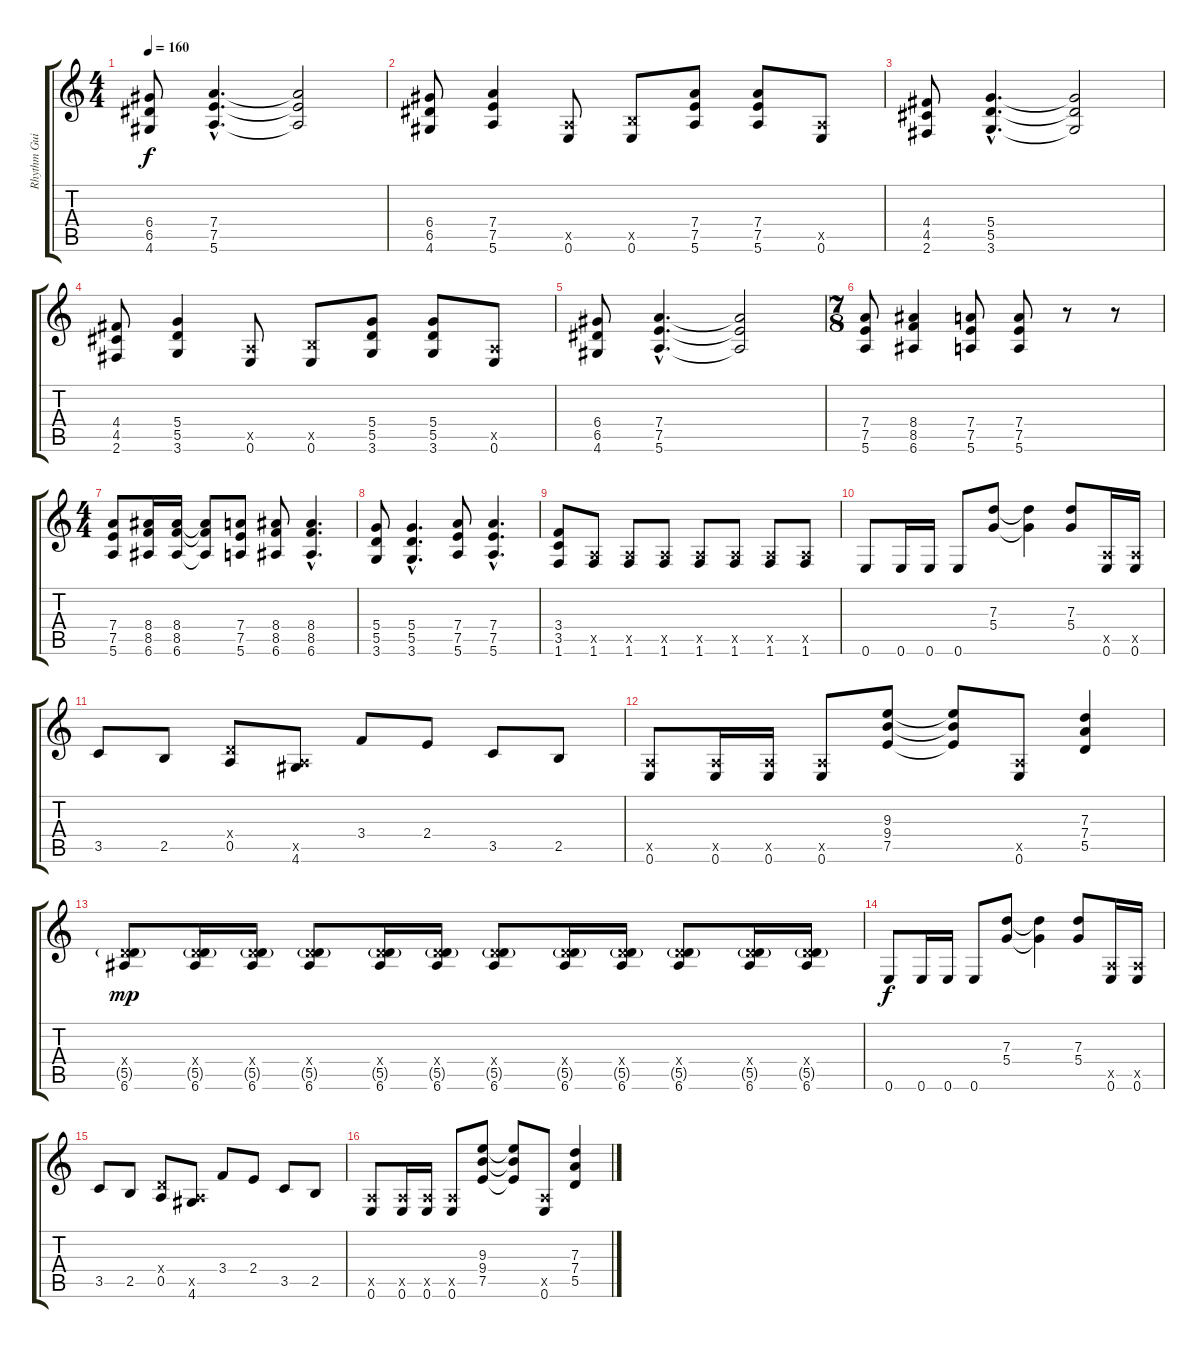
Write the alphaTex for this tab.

\track ("Rhythm Guitar 1" "Rhythm Gui") {instrument distortionguitar}
\staff {score tabs}
\tuning (E4 B3 G3 D3 A2 E2) {hide}
\ts (4 4)
\tempo 160
\clef g2
\ks c
(6.4 6.5 4.6).8{dy f} (7.4{hac} 7.5{hac} 5.6{hac}).4{d} (7.4{t} 7.5{t} 5.6{t}).2 |
(6.4 6.5 4.6).8 (7.4 7.5 5.6).4 (0.5{x} 0.6).8 (2.5{x} 0.6).8 (7.4 7.5 5.6).8 (7.4 7.5 5.6).8 (0.5{x} 0.6).8 |
(4.4 4.5 2.6).8 (5.4{hac} 5.5{hac} 3.6{hac}).4{d} (5.4{t} 5.5{t} 3.6{t}).2 |
(4.4 4.5 2.6).8 (5.4 5.5 3.6).4 (0.5{x} 0.6).8 (2.5{x} 0.6).8 (5.4 5.5 3.6).8 (5.4 5.5 3.6).8 (0.5{x} 0.6).8 |
(6.4 6.5 4.6).8 (7.4{hac} 7.5{hac} 5.6{hac}).4{d} (7.4{t} 7.5{t} 5.6{t}).2 |
\ts (7 8)
(7.4 7.5 5.6).8 (8.4 8.5 6.6).4 (7.4 7.5 5.6).8 (7.4 7.5 5.6).8 r.8 r.8 |
\ts (4 4)
(7.4 7.5 5.6).8 (8.4 8.5 6.6).16 (8.4 8.5 6.6).16 (8.4{t} 8.5{t} 6.6{t}).8 (7.4 7.5 5.6).8 (8.4 8.5 6.6).8 (8.4{hac} 8.5{hac} 6.6{hac}).4{d} |
(5.4 5.5 3.6).8 (5.4{hac} 5.5{hac} 3.6{hac}).4{d} (7.4 7.5 5.6).8 (7.4{hac} 7.5{hac} 5.6{hac}).4{d} |
(3.4 3.5 1.6).8 (0.5{x} 1.6).8 (0.5{x} 1.6).8 (0.5{x} 1.6).8 (0.5{x} 1.6).8 (0.5{x} 1.6).8 (0.5{x} 1.6).8 (0.5{x} 1.6).8 |
0.6.8 0.6.16 0.6.16 0.6.8 (7.3 5.4).8 (7.3{t} 5.4{t}).4 (7.3 5.4).8 (0.5{x} 0.6).16 (0.5{x} 0.6).16 |
3.5.8 2.5.8 (0.4{x} 0.5).8 (0.5{x} 4.6).8 3.4.8 2.4.8 3.5.8 2.5.8 |
(0.5{x} 0.6).8 (0.5{x} 0.6).16 (0.5{x} 0.6).16 (0.5{x} 0.6).8 (9.3 9.4 7.5).8 (9.3{t} 9.4{t} 7.5{t}).8 (0.5{x} 0.6).8 (7.3 7.4 5.5).4 |
(0.4{x} 5.5{g} 6.6).8{dy mp} (0.4{x} 5.5{g} 6.6).16 (0.4{x} 5.5{g} 6.6).16 (0.4{x} 5.5{g} 6.6).8 (0.4{x} 5.5{g} 6.6).16 (0.4{x} 5.5{g} 6.6).16 (0.4{x} 5.5{g} 6.6).8 (0.4{x} 5.5{g} 6.6).16 (0.4{x} 5.5{g} 6.6).16 (0.4{x} 5.5{g} 6.6).8 (0.4{x} 5.5{g} 6.6).16 (0.4{x} 5.5{g} 6.6).16 |
0.6.8{dy f} 0.6.16 0.6.16 0.6.8 (7.3 5.4).8 (7.3{t} 5.4{t}).4 (7.3 5.4).8 (0.5{x} 0.6).16 (0.5{x} 0.6).16 |
3.5.8 2.5.8 (0.4{x} 0.5).8 (0.5{x} 4.6).8 3.4.8 2.4.8 3.5.8 2.5.8 |
(0.5{x} 0.6).8 (0.5{x} 0.6).16 (0.5{x} 0.6).16 (0.5{x} 0.6).8 (9.3 9.4 7.5).8 (9.3{t} 9.4{t} 7.5{t}).8 (0.5{x} 0.6).8 (7.3 7.4 5.5).4
